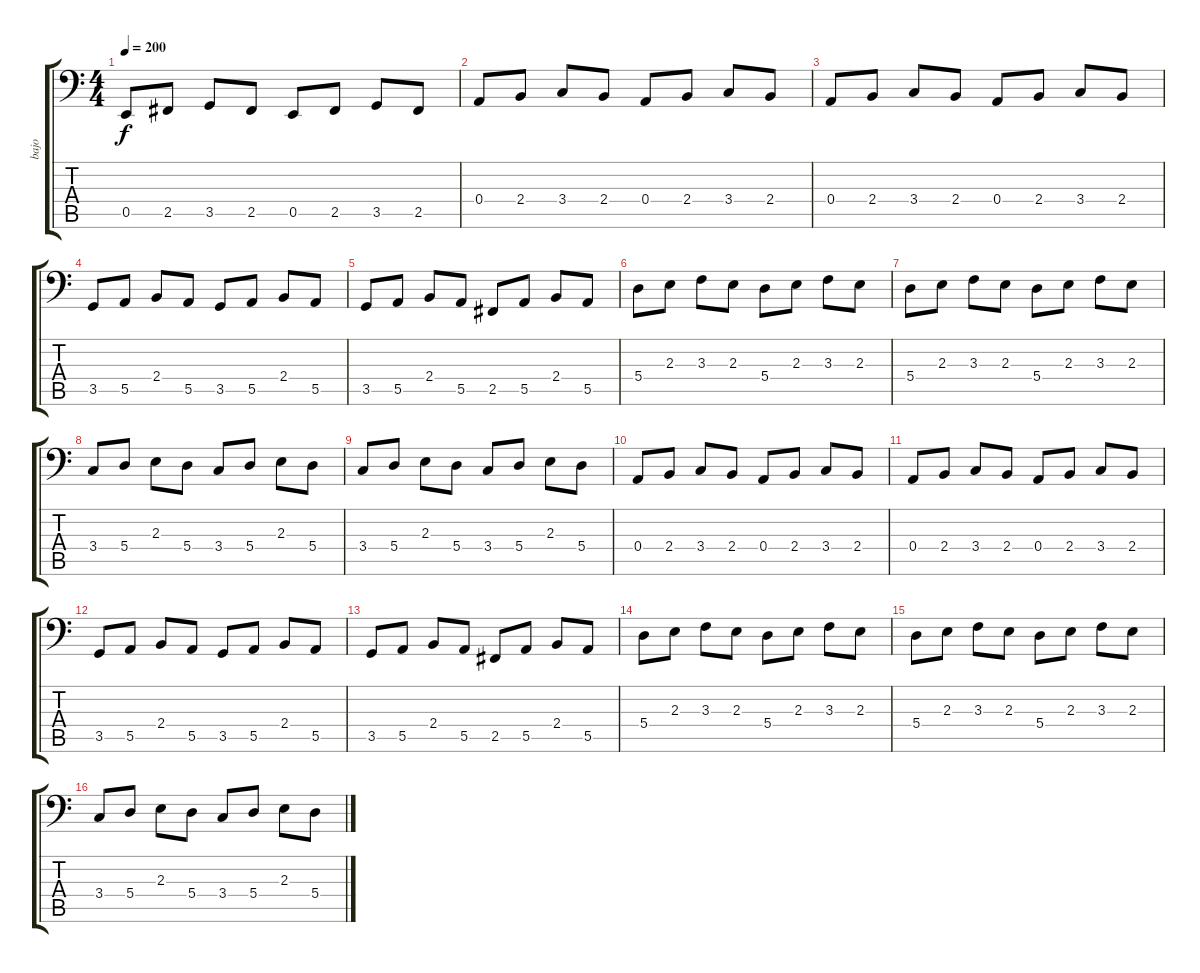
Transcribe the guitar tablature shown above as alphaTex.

\track ("bajo" "bajo") {instrument electricbassfinger}
\staff {score tabs}
\tuning (C3 G2 D2 A1 E1 B0) {hide}
\ts (4 4)
\tempo 200
\clef f4
\ks c
0.5.8{dy f} 2.5.8 3.5.8 2.5.8 0.5.8 2.5.8 3.5.8 2.5.8 |
0.4.8 2.4.8 3.4.8 2.4.8 0.4.8 2.4.8 3.4.8 2.4.8 |
0.4.8 2.4.8 3.4.8 2.4.8 0.4.8 2.4.8 3.4.8 2.4.8 |
3.5.8 5.5.8 2.4.8 5.5.8 3.5.8 5.5.8 2.4.8 5.5.8 |
3.5.8 5.5.8 2.4.8 5.5.8 2.5.8 5.5.8 2.4.8 5.5.8 |
5.4.8 2.3.8 3.3.8 2.3.8 5.4.8 2.3.8 3.3.8 2.3.8 |
5.4.8 2.3.8 3.3.8 2.3.8 5.4.8 2.3.8 3.3.8 2.3.8 |
3.4.8 5.4.8 2.3.8 5.4.8 3.4.8 5.4.8 2.3.8 5.4.8 |
3.4.8 5.4.8 2.3.8 5.4.8 3.4.8 5.4.8 2.3.8 5.4.8 |
0.4.8 2.4.8 3.4.8 2.4.8 0.4.8 2.4.8 3.4.8 2.4.8 |
0.4.8 2.4.8 3.4.8 2.4.8 0.4.8 2.4.8 3.4.8 2.4.8 |
3.5.8 5.5.8 2.4.8 5.5.8 3.5.8 5.5.8 2.4.8 5.5.8 |
3.5.8 5.5.8 2.4.8 5.5.8 2.5.8 5.5.8 2.4.8 5.5.8 |
5.4.8 2.3.8 3.3.8 2.3.8 5.4.8 2.3.8 3.3.8 2.3.8 |
5.4.8 2.3.8 3.3.8 2.3.8 5.4.8 2.3.8 3.3.8 2.3.8 |
3.4.8 5.4.8 2.3.8 5.4.8 3.4.8 5.4.8 2.3.8 5.4.8
